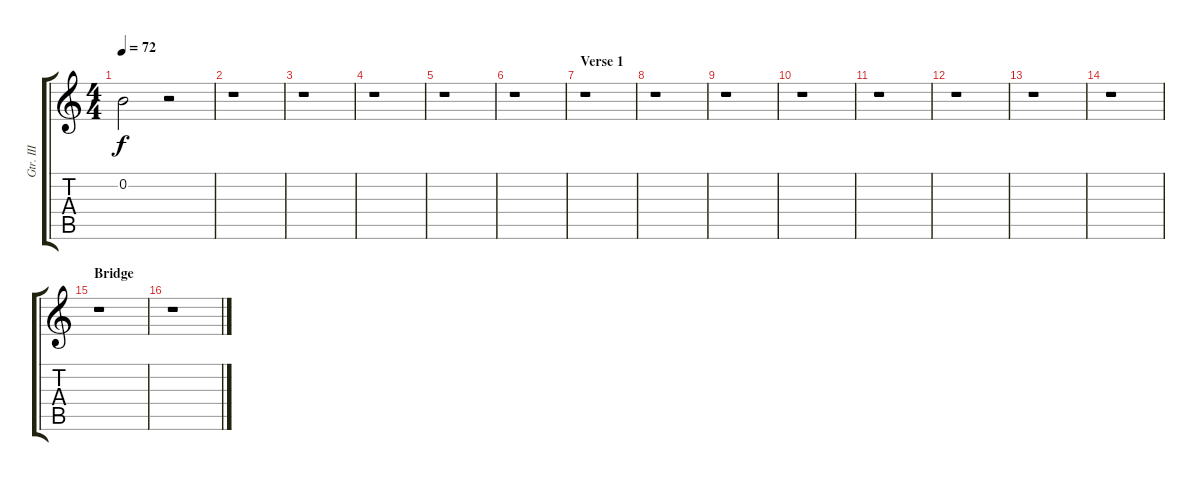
\track ("Gtr. III" "Gtr. III") {instrument electricguitarclean}
\staff {score tabs}
\tuning (E4 B3 G3 D3 A2 E2) {hide}
\ts (4 4)
\tempo 72
\clef g2
\ks c
0.2{t}.2{dy f} r.2 |
r.1 |
r.1 |
r.1 |
r.1 |
r.1 |
\section ("" "Verse 1")
r.1 |
r.1 |
r.1 |
r.1 |
r.1 |
r.1 |
r.1 |
r.1 |
\section ("" "Bridge")
r.1 |
r.1
